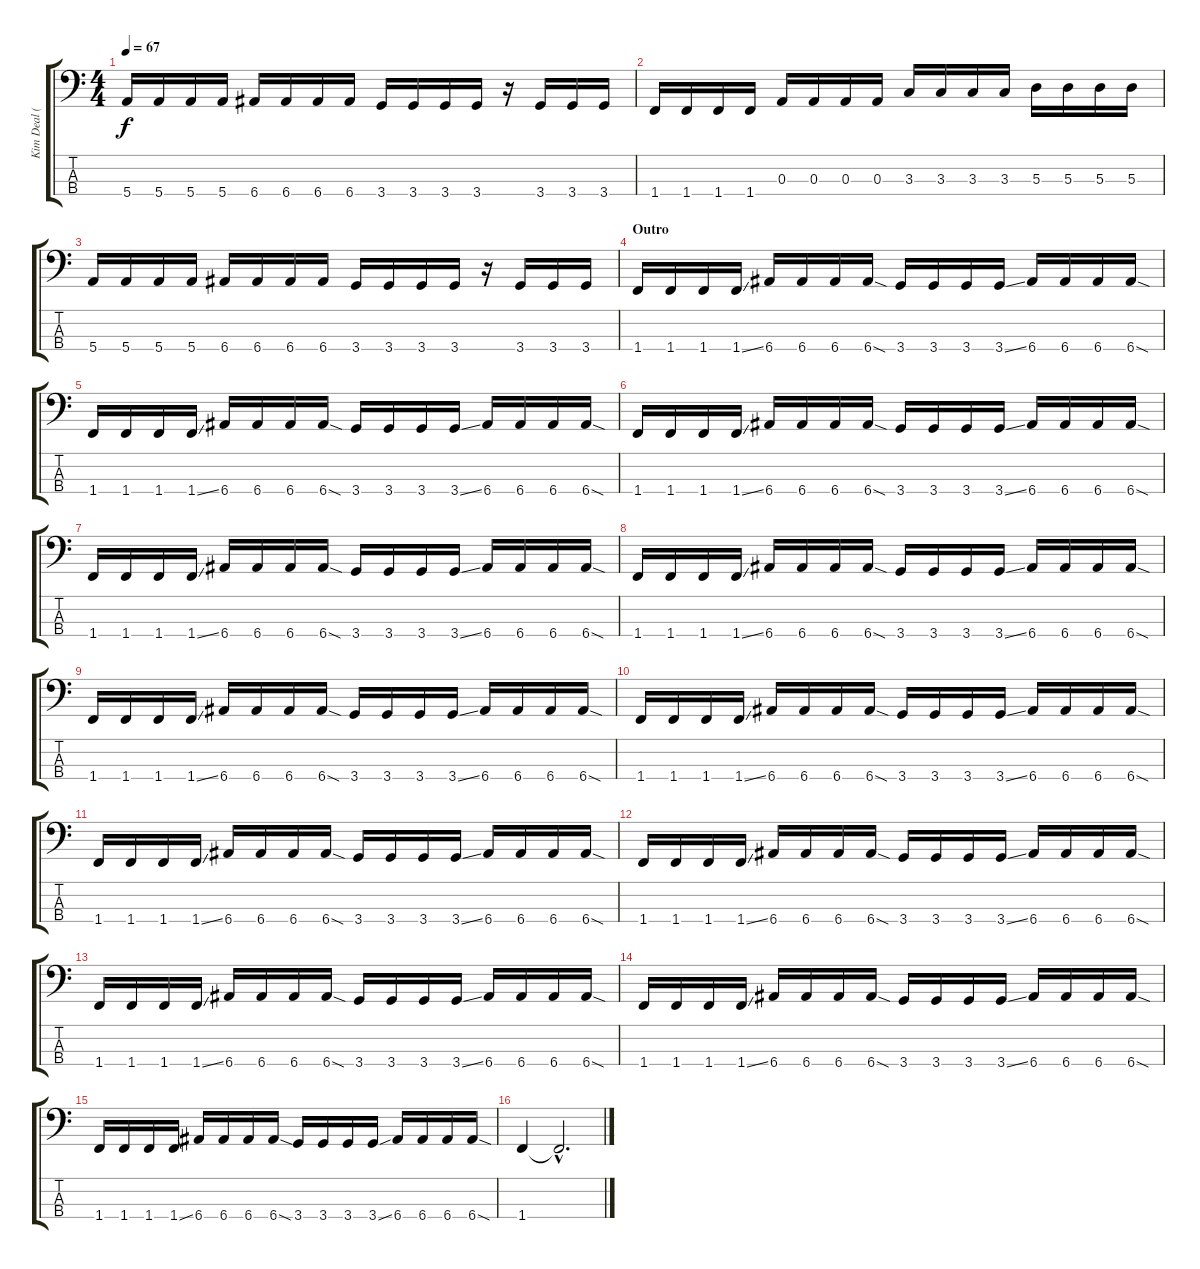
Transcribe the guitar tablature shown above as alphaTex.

\track ("Kim Deal (Bass)" "Kim Deal (") {instrument electricbasspick}
\staff {score tabs}
\tuning (G2 D2 A1 E1) {hide}
\ts (4 4)
\tempo 67
\clef f4
\ks c
5.4.16{dy f} 5.4.16 5.4.16 5.4.16 6.4.16 6.4.16 6.4.16 6.4.16 3.4.16 3.4.16 3.4.16 3.4.16 r.16 3.4.16 3.4.16 3.4.16 |
1.4.16 1.4.16 1.4.16 1.4.16 0.3.16 0.3.16 0.3.16 0.3.16 3.3.16 3.3.16 3.3.16 3.3.16 5.3.16 5.3.16 5.3.16 5.3.16 |
5.4.16 5.4.16 5.4.16 5.4.16 6.4.16 6.4.16 6.4.16 6.4.16 3.4.16 3.4.16 3.4.16 3.4.16 r.16 3.4.16 3.4.16 3.4.16 |
\section ("" "Outro")
1.4.16 1.4.16 1.4.16 1.4{ss}.16 6.4.16 6.4.16 6.4.16 6.4{sod}.16 3.4.16 3.4.16 3.4.16 3.4{ss}.16 6.4.16 6.4.16 6.4.16 6.4{sod}.16 |
1.4.16 1.4.16 1.4.16 1.4{ss}.16 6.4.16 6.4.16 6.4.16 6.4{sod}.16 3.4.16 3.4.16 3.4.16 3.4{ss}.16 6.4.16 6.4.16 6.4.16 6.4{sod}.16 |
1.4.16 1.4.16 1.4.16 1.4{ss}.16 6.4.16 6.4.16 6.4.16 6.4{sod}.16 3.4.16 3.4.16 3.4.16 3.4{ss}.16 6.4.16 6.4.16 6.4.16 6.4{sod}.16 |
1.4.16 1.4.16 1.4.16 1.4{ss}.16 6.4.16 6.4.16 6.4.16 6.4{sod}.16 3.4.16 3.4.16 3.4.16 3.4{ss}.16 6.4.16 6.4.16 6.4.16 6.4{sod}.16 |
1.4.16 1.4.16 1.4.16 1.4{ss}.16 6.4.16 6.4.16 6.4.16 6.4{sod}.16 3.4.16 3.4.16 3.4.16 3.4{ss}.16 6.4.16 6.4.16 6.4.16 6.4{sod}.16 |
1.4.16 1.4.16 1.4.16 1.4{ss}.16 6.4.16 6.4.16 6.4.16 6.4{sod}.16 3.4.16 3.4.16 3.4.16 3.4{ss}.16 6.4.16 6.4.16 6.4.16 6.4{sod}.16 |
1.4.16 1.4.16 1.4.16 1.4{ss}.16 6.4.16 6.4.16 6.4.16 6.4{sod}.16 3.4.16 3.4.16 3.4.16 3.4{ss}.16 6.4.16 6.4.16 6.4.16 6.4{sod}.16 |
1.4.16 1.4.16 1.4.16 1.4{ss}.16 6.4.16 6.4.16 6.4.16 6.4{sod}.16 3.4.16 3.4.16 3.4.16 3.4{ss}.16 6.4.16 6.4.16 6.4.16 6.4{sod}.16 |
1.4.16 1.4.16 1.4.16 1.4{ss}.16 6.4.16 6.4.16 6.4.16 6.4{sod}.16 3.4.16 3.4.16 3.4.16 3.4{ss}.16 6.4.16 6.4.16 6.4.16 6.4{sod}.16 |
1.4.16 1.4.16 1.4.16 1.4{ss}.16 6.4.16 6.4.16 6.4.16 6.4{sod}.16 3.4.16 3.4.16 3.4.16 3.4{ss}.16 6.4.16 6.4.16 6.4.16 6.4{sod}.16 |
1.4.16 1.4.16 1.4.16 1.4{ss}.16 6.4.16 6.4.16 6.4.16 6.4{sod}.16 3.4.16 3.4.16 3.4.16 3.4{ss}.16 6.4.16 6.4.16 6.4.16 6.4{sod}.16 |
1.4.16 1.4.16 1.4.16 1.4{ss}.16 6.4.16 6.4.16 6.4.16 6.4{sod}.16 3.4.16 3.4.16 3.4.16 3.4{ss}.16 6.4.16 6.4.16 6.4.16 6.4{sod}.16 |
1.4.4 1.4{hac t}.2{d volume 0}
